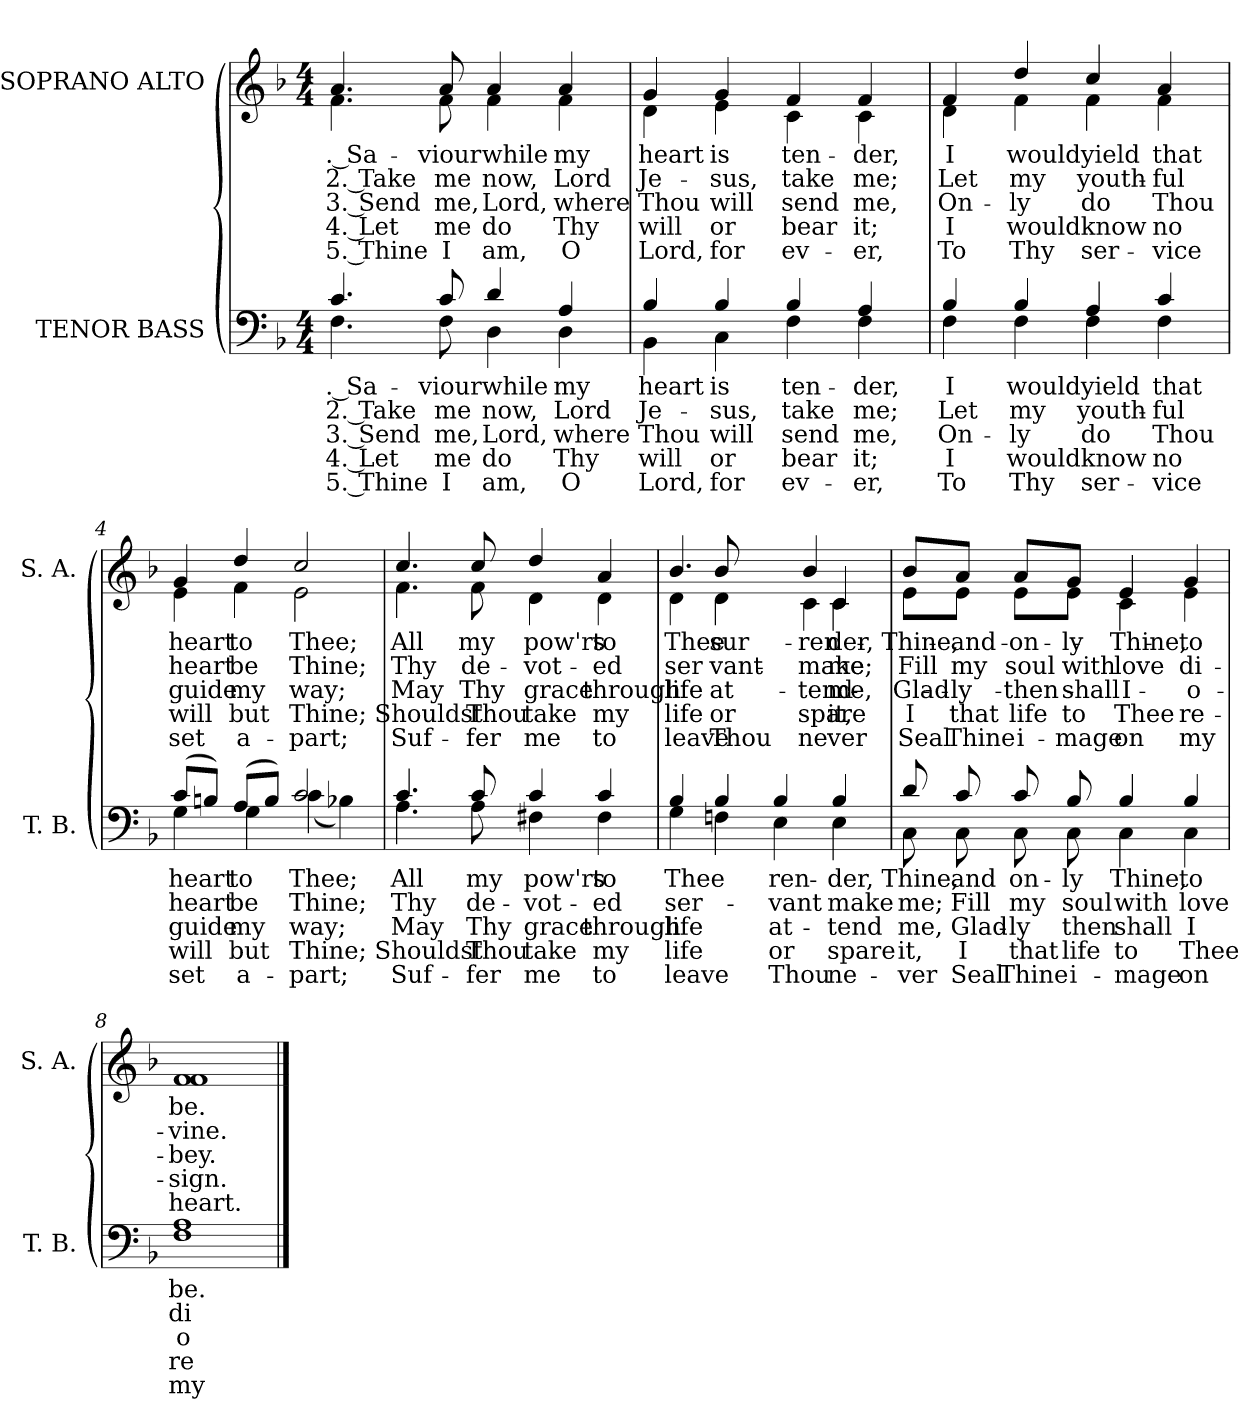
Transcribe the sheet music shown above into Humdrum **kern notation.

**kern	**text	**text	**text	**text	**text	**kern	**text	**text	**text	**text	**text
*part2	*part2	*part2	*part2	*part2	*part2	*part1	*part1	*part1	*part1	*part1	*part1
*staff2	*staff2	*staff2	*staff2	*staff2	*staff2	*staff1	*staff1	*staff1	*staff1	*staff1	*staff1
*I"TENOR BASS	*	*	*	*	*	*I"SOPRANO ALTO	*	*	*	*	*
*I'T. B.	*	*	*	*	*	*I'S. A.	*	*	*	*	*
*clefF4	*	*	*	*	*	*clefG2	*	*	*	*	*
*k[b-]	*	*	*	*	*	*k[b-]	*	*	*	*	*
*F:	*	*	*	*	*	*F:	*	*	*	*	*
*M4/4	*	*	*	*	*	*M4/4	*	*	*	*	*
=1	=1	=1	=1	=1	=1	=1	=1	=1	=1	=1	=1
!	!LO:LY:a:rj	!LO:LY:a:rj	!LO:LY:a:rj	!LO:LY:a:rj	!LO:LY:a:rj	!	!LO:LY:b:rj	!LO:LY:b:rj	!LO:LY:b:rj	!LO:LY:b:rj	!LO:LY:b:rj
*^	*	*	*	*	*	*^	*	*	*	*	*
4.c/	4.F\	. Sa-	2. Take	3. Send	4. Let	5. Thine	4.a/	4.f\	. Sa-	2. Take	3. Send	4. Let	5. Thine
!	!	!LO:LY:a	!LO:LY:a	!LO:LY:a	!LO:LY:a	!LO:LY:a	!	!	!LO:LY:b	!LO:LY:b	!LO:LY:b	!LO:LY:b	!LO:LY:b
8c/	8F\	-viour	me	me,	me	I	8a/	8f\	-viour	me	me,	me	I
!	!	!LO:LY:a	!LO:LY:a	!LO:LY:a	!LO:LY:a	!LO:LY:a	!	!	!LO:LY:b	!LO:LY:b	!LO:LY:b	!LO:LY:b	!LO:LY:b
4d/	4D\	while	now,	Lord,	do	am,	4a/	4f\	while	now,	Lord,	do	am,
!	!	!LO:LY:a	!LO:LY:a	!LO:LY:a	!LO:LY:a	!LO:LY:a	!	!	!LO:LY:b	!LO:LY:b	!LO:LY:b	!LO:LY:b	!LO:LY:b
4A/	4D\	my	Lord	where	Thy	O	4a/	4f\	my	Lord	where	Thy	O
=2	=2	=2	=2	=2	=2	=2	=2	=2	=2	=2	=2	=2	=2
!	!	!LO:LY:a	!LO:LY:a	!LO:LY:a	!LO:LY:a	!LO:LY:a	!	!	!LO:LY:b	!LO:LY:b	!LO:LY:b	!LO:LY:b	!LO:LY:b
4B-/	4BB-\	heart	Je-	Thou	will	Lord,	4g/	4d\	heart	Je-	Thou	will	Lord,
!	!	!LO:LY:a	!LO:LY:a	!LO:LY:a	!LO:LY:a	!LO:LY:a	!	!	!LO:LY:b	!LO:LY:b	!LO:LY:b	!LO:LY:b	!LO:LY:b
4B-/	4C\	is	-sus,	will	or	for	4g/	4e\	is	-sus,	will	or	for
!	!	!LO:LY:a	!LO:LY:a	!LO:LY:a	!LO:LY:a	!LO:LY:a	!	!	!LO:LY:b	!LO:LY:b	!LO:LY:b	!LO:LY:b	!LO:LY:b
4B-/	4F\	ten-	take	send	bear	ev-	4f/	4c\	ten-	take	send	bear	ev-
!	!	!LO:LY:a	!LO:LY:a	!LO:LY:a	!LO:LY:a	!LO:LY:a	!	!	!LO:LY:b	!LO:LY:b	!LO:LY:b	!LO:LY:b	!LO:LY:b
4A/	4F\	-der,	me;	me,	it;	-er,	4f/	4c\	-der,	me;	me,	it;	-er,
!!LO:LB:g=z	!!
=3	=3	=3	=3	=3	=3	=3	=3	=3	=3	=3	=3	=3	=3
!	!	!LO:LY:a	!LO:LY:a	!LO:LY:a	!LO:LY:a	!LO:LY:a	!	!	!LO:LY:b	!LO:LY:b	!LO:LY:b	!LO:LY:b	!LO:LY:b
4B-/	4F\	I	Let	On-	I	To	4f/	4d\	I	Let	On-	I	To
!	!	!LO:LY:a	!LO:LY:a	!LO:LY:a	!LO:LY:a	!LO:LY:a	!	!	!LO:LY:b	!LO:LY:b	!LO:LY:b	!LO:LY:b	!LO:LY:b
4B-/	4F\	would	my	-ly	would	Thy	4dd/	4f\	would	my	-ly	would	Thy
!	!	!LO:LY:a	!LO:LY:a	!LO:LY:a	!LO:LY:a	!LO:LY:a	!	!	!LO:LY:b	!LO:LY:b	!LO:LY:b	!LO:LY:b	!LO:LY:b
4A/	4F\	yield	youth-	do	know	ser-	4cc/	4f\	yield	youth-	do	know	ser-
!	!	!LO:LY:a	!LO:LY:a	!LO:LY:a	!LO:LY:a	!LO:LY:a	!	!	!LO:LY:b	!LO:LY:b	!LO:LY:b	!LO:LY:b	!LO:LY:b
4c/	4F\	that	-ful	Thou	no	-vice	4a/	4f\	that	-ful	Thou	no	-vice
=4	=4	=4	=4	=4	=4	=4	=4	=4	=4	=4	=4	=4	=4
!	!	!LO:LY:a	!LO:LY:a	!LO:LY:a	!LO:LY:a	!LO:LY:a	!	!	!LO:LY:b	!LO:LY:b	!LO:LY:b	!LO:LY:b	!LO:LY:b
(>8c/L	4G\	heart	heart	guide	will	set	4g/	4e\	heart	heart	guide	will	set
8Bn/J)	.	.	.	.	.	.	.	.	.	.	.	.	.
!	!	!LO:LY:a	!LO:LY:a	!LO:LY:a	!LO:LY:a	!LO:LY:a	!	!	!LO:LY:b	!LO:LY:b	!LO:LY:b	!LO:LY:b	!LO:LY:b
(>8A/L	4G\	to	be	my	but	a-	4dd/	4f\	to	be	my	but	a-
8B/J)	.	.	.	.	.	.	.	.	.	.	.	.	.
!	!	!LO:LY:a	!LO:LY:a	!LO:LY:a	!LO:LY:a	!LO:LY:a	!	!	!LO:LY:b	!LO:LY:b	!LO:LY:b	!LO:LY:b	!LO:LY:b
2c/	(<4c\	Thee;	Thine;	way;	Thine;	-part;	2cc/	2e\	Thee;	Thine;	way;	Thine;	-part;
.	4B-X\)	.	.	.	.	.	.	.	.	.	.	.	.
!!LO:LB:g=z	!!
=5	=5	=5	=5	=5	=5	=5	=5	=5	=5	=5	=5	=5	=5
!	!	!LO:LY:a	!LO:LY:a	!LO:LY:a	!LO:LY:a	!LO:LY:a	!	!	!LO:LY:b	!LO:LY:b	!LO:LY:b	!LO:LY:b	!LO:LY:b
4.c/	4.A\	All	Thy	May	Shouldst	Suf-	4.cc/	4.f\	All	Thy	May	Shouldst	Suf-
!	!	!LO:LY:a	!LO:LY:a	!LO:LY:a	!LO:LY:a	!LO:LY:a	!	!	!LO:LY:b	!LO:LY:b	!LO:LY:b	!LO:LY:b	!LO:LY:b
8c/	8A\	my	de-	Thy	Thou	-fer	8cc/	8f\	my	de-	Thy	Thou	-fer
!	!	!LO:LY:a	!LO:LY:a	!LO:LY:a	!LO:LY:a	!LO:LY:a	!	!	!LO:LY:b	!LO:LY:b	!LO:LY:b	!LO:LY:b	!LO:LY:b
4c/	4F#X\	pow'rs	-vot-	grace	take	me	4dd/	4d\	pow'rs	-vot-	grace	take	me
!	!	!LO:LY:a	!LO:LY:a	!LO:LY:a	!LO:LY:a	!LO:LY:a	!	!	!LO:LY:b	!LO:LY:b	!LO:LY:b	!LO:LY:b	!LO:LY:b
4c/	4F#\	to	-ed	through	my	to	4a/	4d\	to	-ed	through	my	to
=6	=6	=6	=6	=6	=6	=6	=6	=6	=6	=6	=6	=6	=6
!	!	!LO:LY:a	!LO:LY:a	!LO:LY:a	!LO:LY:a	!LO:LY:a	!	!	!LO:LY:b	!LO:LY:b	!LO:LY:b	!LO:LY:b	!LO:LY:b
*	*	*	*	*	*	*	*^	*^	*	*	*	*	*
4B-/	4G\	Thee	ser-	life	life	leave	4.b-/	4d\	4ryy	2ryy	Thee	ser-	life	life	leave
!	!	!	!	!	!	!	!	!	!	!	!LO:LY:b	!LO:LY:b	!LO:LY:b	!LO:LY:b	!LO:LY:b
4B-/	4Fn\	.	.	.	.	.	.	4d\	8b-/	.	sur-	vant	at-	or	Thou
.	.	.	.	.	.	.	4.ryy	.	4ryy	.	.	.	.	.	.
!	!	!LO:LY:a	!LO:LY:a	!LO:LY:a	!LO:LY:a	!LO:LY:a	!	!	!	!	!	!	!	!	!
4B-/	4E\	ren-	-vant	at-	or	Thou	.	4ryy	.	8ryy	.	.	.	.	.
!	!	!	!	!	!	!	!	!	!	!	!LO:LY:b	!LO:LY:b	!LO:LY:b	!LO:LY:b	!LO:LY:b
.	.	.	.	.	.	.	.	.	4b-/	4c\	-ren-	make	-tend	spare	ne-
!	!	!LO:LY:a	!LO:LY:a	!LO:LY:a	!LO:LY:a	!LO:LY:a	!	!	!	!	!LO:LY:b	!LO:LY:b	!LO:LY:b	!LO:LY:b	!LO:LY:b
4B-/	4E\	-der,	make	-tend	spare	ne-	4c\	4c/	.	.	der,	-me;	me,	it,	ver
.	.	.	.	.	.	.	.	.	8ryy	8ryy	.	.	.	.	.
!!LO:PB:g=z
=7	=7	=7	=7	=7	=7	=7	=7	=7	=7	=7	=7	=7	=7	=7	=7
!	!	!LO:LY:a	!LO:LY:a	!LO:LY:a	!LO:LY:a	!LO:LY:a	!	!	!	!	!LO:LY:b	!LO:LY:b	!LO:LY:b	!LO:LY:b	!LO:LY:b
*	*	*	*	*	*	*	*	*v	*v	*v	*	*	*	*	*
8d/	8C\	Thine,	me;	me,	it,	-ver	8b-/L	8e\L	-Thine,	Fill	Glad-	I	-Seal
!	!	!LO:LY:a	!LO:LY:a	!LO:LY:a	!LO:LY:a	!LO:LY:a	!	!	!LO:LY:b	!LO:LY:b	!LO:LY:b	!LO:LY:b	!LO:LY:b
8c/	8C\	and	Fill	Glad-	I	Seal	8a/J	8e\J	and	my	-ly	that	Thine
!	!	!LO:LY:a	!LO:LY:a	!LO:LY:a	!LO:LY:a	!LO:LY:a	!	!	!LO:LY:b	!LO:LY:b	!LO:LY:b	!LO:LY:b	!LO:LY:b
8c/	8C\	on-	my	-ly	that	Thine	8a/L	8e\L	on-	soul	then	life	i-
!	!	!LO:LY:a	!LO:LY:a	!LO:LY:a	!LO:LY:a	!LO:LY:a	!	!	!LO:LY:b	!LO:LY:b	!LO:LY:b	!LO:LY:b	!LO:LY:b
8B-/	8C\	-ly	soul	then	life	i-	8g/J	8e\J	-ly	with	shall	to	-mage
!	!	!LO:LY:a	!LO:LY:a	!LO:LY:a	!LO:LY:a	!LO:LY:a	!	!	!LO:LY:b	!LO:LY:b	!LO:LY:b	!LO:LY:b	!LO:LY:b
4B-/	4C\	Thine,	with	shall	to	-mage	4e/	4c\	Thine,	love	I	Thee	on
!	!	!LO:LY:a	!LO:LY:a	!LO:LY:a	!LO:LY:a	!LO:LY:a	!	!	!LO:LY:b	!LO:LY:b	!LO:LY:b	!LO:LY:b	!LO:LY:b
4B-/	4C\	to	love	I	Thee	on	4g/	4e\	to	di-	o-	re-	my
=8	=8	=8	=8	=8	=8	=8	=8	=8	=8	=8	=8	=8	=8
!	!	!LO:LY:a	!LO:LY:a	!LO:LY:a	!LO:LY:a	!LO:LY:a	!	!	!LO:LY:b	!LO:LY:b	!LO:LY:b	!LO:LY:b	!LO:LY:b
*v	*v	*	*	*	*	*	*	*	*	*	*	*	*
*	*	*	*	*	*	*v	*v	*	*	*	*	*
1F 1A	be.	di-	o-	re-	my	1f 1f	be.	-vine.	-bey.	-sign.	heart.
==	==	==	==	==	==	==	==	==	==	==	==
*-	*-	*-	*-	*-	*-	*-	*-	*-	*-	*-	*-
